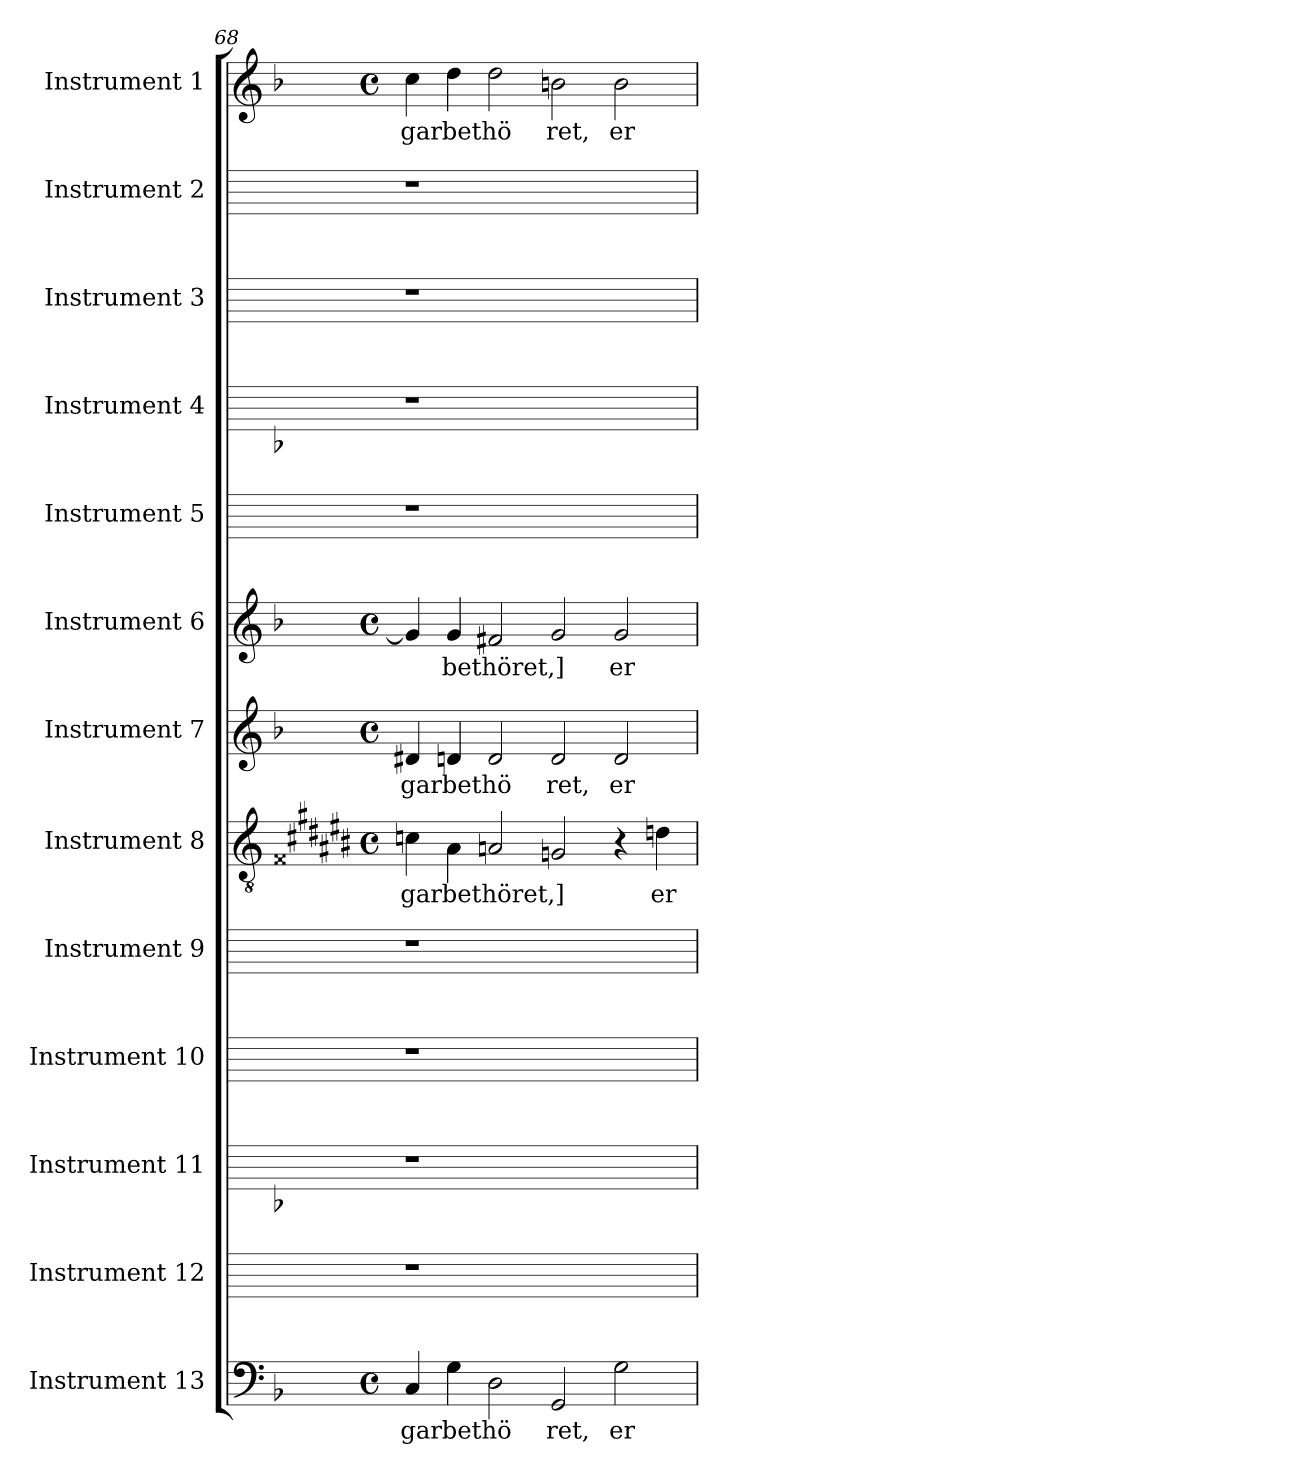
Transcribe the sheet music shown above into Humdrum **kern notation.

**kern	**text	**kern	**kern	**kern	**kern	**kern	**text	**kern	**text	**kern	**text	**kern	**kern	**kern	**kern	**kern	**text
*part13	*part13	*part12	*part11	*part10	*part9	*part8	*part8	*part7	*part7	*part6	*part6	*part5	*part4	*part3	*part2	*part1	*part1
*staff13	*staff13	*staff12	*staff11	*staff10	*staff9	*staff8	*staff8	*staff7	*staff7	*staff6	*staff6	*staff5	*staff4	*staff3	*staff2	*staff1	*staff1
*I"Instrument 13	*	*I"Instrument 12	*I"Instrument 11	*I"Instrument 10	*I"Instrument 9	*I"Instrument 8	*	*I"Instrument 7	*	*I"Instrument 6	*	*I"Instrument 5	*I"Instrument 4	*I"Instrument 3	*I"Instrument 2	*I"Instrument 1	*
*clefF4	*	*	*	*	*	*clefGv2	*	*clefG2	*	*clefG2	*	*	*	*	*	*clefG2	*
*ITrd-3c-5	*	*ITrd-2c-3	*ITrd1c2	*ITrd-2c-3	*ITrd-2c-3	*ITrd-2c-3	*	*ITrd-3c-5	*	*	*	*ITrd-2c-3	*ITrd1c2	*ITrd-2c-3	*ITrd-2c-3	*ITrd1c2	*
*k[b-e-]	*	*	*k[b-e-a-]	*	*	*k[f##c#g#d#a#e#b#]	*	*k[b-e-]	*	*k[b-]	*	*	*k[b-e-a-]	*	*	*k[b-e-a-]	*
*B-:	*	*	*E-:	*	*	*G#:	*	*B-:	*	*F:	*	*	*E-:	*	*	*E-:	*
*M4/4	*	*	*	*	*	*M4/4	*	*M4/4	*	*M4/4	*	*	*	*	*	*M4/4	*
*met(c)	*	*	*	*	*	*met(c)	*	*met(c)	*	*met(c)	*	*	*	*	*	*met(c)	*
=68	=68	=68	=68	=68	=68	=68	=68	=68	=68	=68	=68	=68	=68	=68	=68	=68	=68
!	!LO:LY:b:cj	!	!	!	!	!	!LO:LY:b:cj	!	!LO:LY:b:cj	!	!	!	!	!	!	!	!LO:LY:b:cj
4F/	gar	1r	1r	1r	1r	4e-\	gar	4g#X/	gar	4g/]	.	1r	1r	1r	1r	4b-\	gar
!	!LO:LY:b	!	!	!	!	!	!LO:LY:b	!	!LO:LY:b	!	!LO:LY:b	!	!	!	!	!	!LO:LY:b
4c\	bethö	.	.	.	.	4c#\	bethöret,]	4g/	bethö	4g/	bethöret,]	.	.	.	.	4cc\	bethö
2G\	.	.	.	.	.	2c/	.	2g/	.	2f#X/	.	.	.	.	.	2cc\	.
!	!LO:LY:b:cj	!	!	!	!	!	!	!	!LO:LY:b:cj	!	!	!	!	!	!	!	!LO:LY:b:cj
2C/	ret,	1ryy	1ryy	1ryy	1ryy	2B-/	.	2g/	ret,	2g/	.	1ryy	1ryy	1ryy	1ryy	2an\	ret,
!	!LO:LY:b:cj	!	!	!	!	!	!	!	!LO:LY:b:cj	!	!LO:LY:b:cj	!	!	!	!	!	!LO:LY:b:cj
2c\	er	.	.	.	.	4r	.	2g/	er	2g/	er	.	.	.	.	2a\	er
!	!	!	!	!	!	!	!LO:LY:b:cj	!	!	!	!	!	!	!	!	!	!
.	.	.	.	.	.	4f\	er	.	.	.	.	.	.	.	.	.	.
=	=	=	=	=	=	=	=	=	=	=	=	=	=	=	=	=	=
*-	*-	*-	*-	*-	*-	*-	*-	*-	*-	*-	*-	*-	*-	*-	*-	*-	*-
